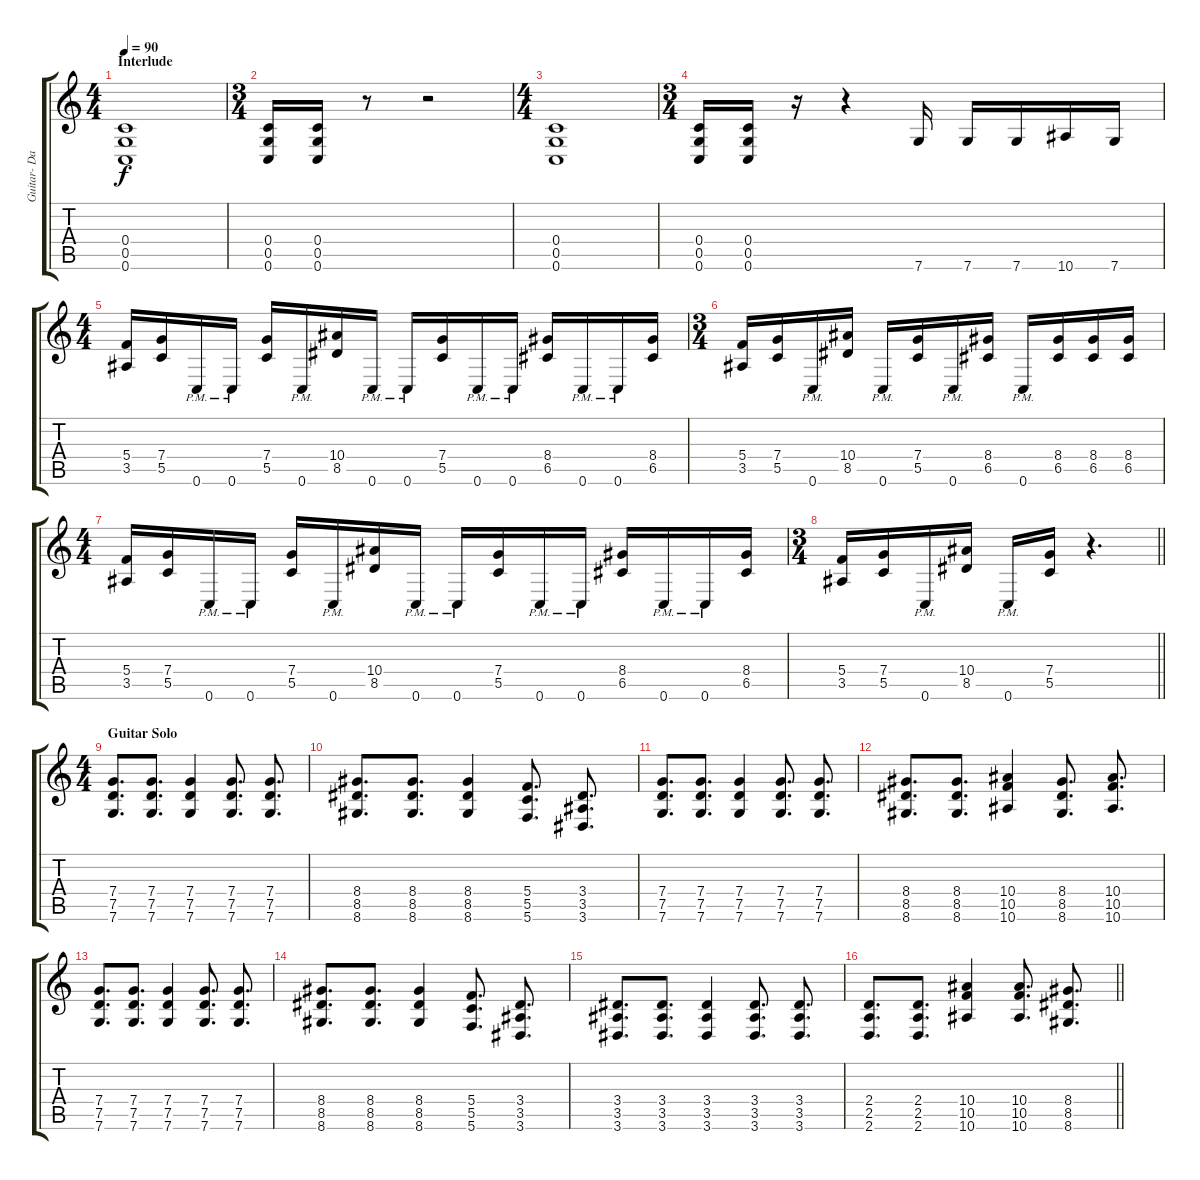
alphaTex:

\track ("Guitar- Dan Donegan" "Guitar- Da") {instrument distortionguitar}
\staff {score tabs}
\tuning (D4 A3 F3 C3 G2 C2) {hide}
\ts (4 4)
\section ("" "Interlude")
\tempo 90
\clef g2
\ks c
(0.4 0.5 0.6).1{dy f} |
\ts (3 4)
(0.4 0.5 0.6).16 (0.4 0.5 0.6).16 r.8 r.2 |
\ts (4 4)
(0.4 0.5 0.6).1 |
\ts (3 4)
(0.4 0.5 0.6).16 (0.4 0.5 0.6).16 r.16 r.4 7.6.16{balance 14} 7.6.16 7.6.16 10.6.16 7.6.16 |
\ts (4 4)
(5.4 3.5).16{balance 8} (7.4 5.5).16 0.6{pm}.16 0.6{pm}.16 (7.4 5.5).16 0.6{pm}.16 (10.4 8.5).16 0.6{pm}.16 0.6{pm}.16 (7.4 5.5).16 0.6{pm}.16 0.6{pm}.16 (8.4 6.5).16 0.6{pm}.16 0.6{pm}.16 (8.4 6.5).16 |
\ts (3 4)
(5.4 3.5).16 (7.4 5.5).16 0.6{pm}.16 (10.4 8.5).16 0.6{pm}.16 (7.4 5.5).16 0.6{pm}.16 (8.4 6.5).16 0.6{pm}.16 (8.4 6.5).16 (8.4 6.5).16 (8.4 6.5).16 |
\ts (4 4)
(5.4 3.5).16 (7.4 5.5).16 0.6{pm}.16 0.6{pm}.16 (7.4 5.5).16 0.6{pm}.16 (10.4 8.5).16 0.6{pm}.16 0.6{pm}.16 (7.4 5.5).16 0.6{pm}.16 0.6{pm}.16 (8.4 6.5).16 0.6{pm}.16 0.6{pm}.16 (8.4 6.5).16 |
\ts (3 4)
\barLineRight lightlight
(5.4 3.5).16 (7.4 5.5).16 0.6{pm}.16 (10.4 8.5).16 0.6{pm}.16 (7.4 5.5).16 r.4{d} |
\ts (4 4)
\section ("" "Guitar Solo")
(7.4 7.5 7.6).8{d} (7.4 7.5 7.6).8{d} (7.4 7.5 7.6).4 (7.4 7.5 7.6).8{d} (7.4 7.5 7.6).8{d} |
(8.4 8.5 8.6).8{d} (8.4 8.5 8.6).8{d} (8.4 8.5 8.6).4 (5.4 5.5 5.6).8{d} (3.4 3.5 3.6).8{d} |
(7.4 7.5 7.6).8{d} (7.4 7.5 7.6).8{d} (7.4 7.5 7.6).4 (7.4 7.5 7.6).8{d} (7.4 7.5 7.6).8{d} |
(8.4 8.5 8.6).8{d} (8.4 8.5 8.6).8{d} (10.4 10.5 10.6).4 (8.4 8.5 8.6).8{d} (10.4 10.5 10.6).8{d} |
(7.4 7.5 7.6).8{d} (7.4 7.5 7.6).8{d} (7.4 7.5 7.6).4 (7.4 7.5 7.6).8{d} (7.4 7.5 7.6).8{d} |
(8.4 8.5 8.6).8{d} (8.4 8.5 8.6).8{d} (8.4 8.5 8.6).4 (5.4 5.5 5.6).8{d} (3.4 3.5 3.6).8{d} |
(3.4 3.5 3.6).8{d} (3.4 3.5 3.6).8{d} (3.4 3.5 3.6).4 (3.4 3.5 3.6).8{d} (3.4 3.5 3.6).8{d} |
\barLineRight lightlight
(2.4 2.5 2.6).8{d} (2.4 2.5 2.6).8{d} (10.4 10.5 10.6).4 (10.4 10.5 10.6).8{d} (8.4 8.5 8.6).8{d}
